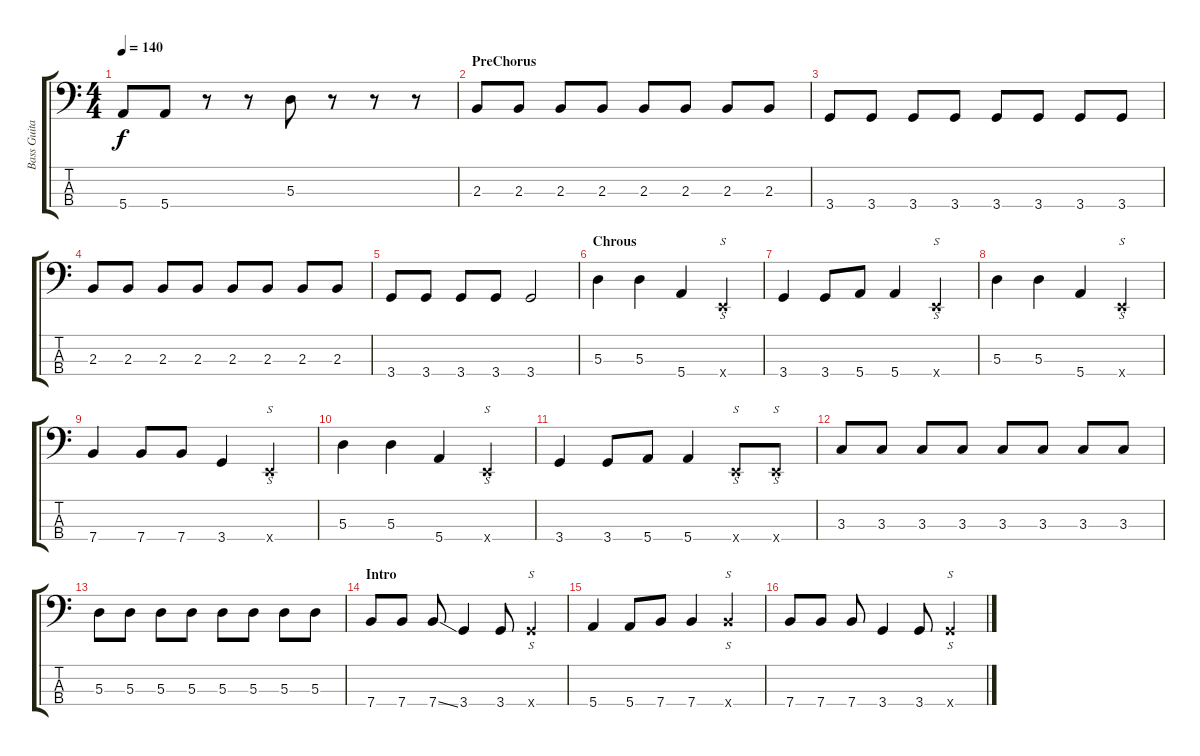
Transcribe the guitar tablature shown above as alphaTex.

\track ("Bass Guitar" "Bass Guita") {instrument electricbasspick}
\staff {score tabs}
\tuning (G2 D2 A1 E1) {hide}
\ts (4 4)
\tempo 140
\clef f4
\ks c
5.4.8{dy f} 5.4.8 r.8 r.8 5.3.8 r.8 r.8 r.8 |
\section ("" "PreChorus")
2.3.8 2.3.8 2.3.8 2.3.8 2.3.8 2.3.8 2.3.8 2.3.8 |
3.4.8 3.4.8 3.4.8 3.4.8 3.4.8 3.4.8 3.4.8 3.4.8 |
2.3.8 2.3.8 2.3.8 2.3.8 2.3.8 2.3.8 2.3.8 2.3.8 |
3.4.8 3.4.8 3.4.8 3.4.8 3.4.2 |
\section ("" "Chrous")
5.3.4 5.3.4 5.4.4 0.4{x}.4{s} |
3.4.4 3.4.8 5.4.8 5.4.4 0.4{x}.4{s} |
5.3.4 5.3.4 5.4.4 0.4{x}.4{s} |
7.4.4 7.4.8 7.4.8 3.4.4 0.4{x}.4{s} |
5.3.4 5.3.4 5.4.4 0.4{x}.4{s} |
3.4.4 3.4.8 5.4.8 5.4.4 0.4{x}.8{s} 0.4{x}.8{s} |
3.3.8 3.3.8 3.3.8 3.3.8 3.3.8 3.3.8 3.3.8 3.3.8 |
5.3.8 5.3.8 5.3.8 5.3.8 5.3.8 5.3.8 5.3.8 5.3.8 |
\section ("" "Intro")
7.4.8 7.4.8 7.4{ss}.8 3.4.4 3.4.8 3.4{x}.4{s} |
5.4.4 5.4.8 7.4.8 7.4.4 7.4{x}.4{s} |
7.4.8 7.4.8 7.4.8 3.4.4 3.4.8 3.4{x}.4{s}
